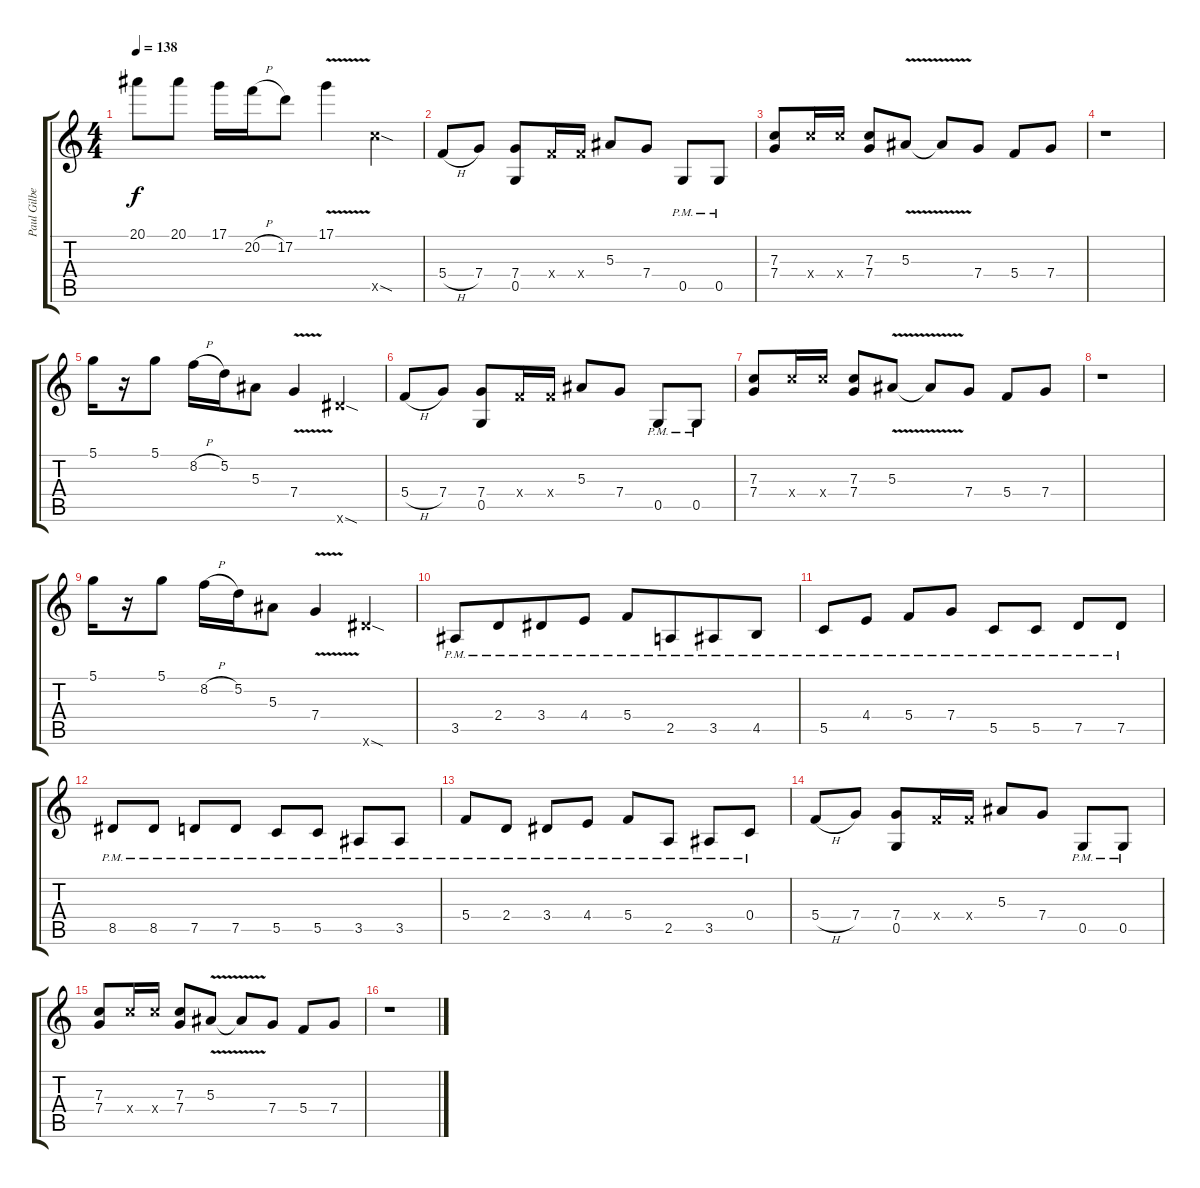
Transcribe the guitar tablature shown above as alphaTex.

\track ("Paul Gilbert" "Paul Gilbe") {instrument distortionguitar}
\staff {score tabs}
\tuning (D4 A3 F3 C3 G2 D2) {hide}
\ts (4 4)
\tempo 138
\clef g2
\ks c
20.1.8{dy f} 20.1.8 17.1.16 20.2{h}.16 17.2.8 17.1{v}.4 17.5{sod x}.4 |
5.4{h}.8 7.4.8 (7.4 0.5).8 5.4{x}.16 5.4{x}.16 5.3.8 7.4.8 0.5{pm}.8 0.5{pm}.8 |
(7.3 7.4).8 12.4{x}.16 12.4{x}.16 (7.3 7.4).8 5.3{v}.8 5.3{t}.8 7.4.8 5.4.8 7.4.8 |
r.1 |
5.1.16 r.16 5.1.8 8.2{h}.16 5.2.16 5.3.8 7.4{v}.4 13.6{sod x}.4 |
5.4{h}.8 7.4.8 (7.4 0.5).8 5.4{x}.16 5.4{x}.16 5.3.8 7.4.8 0.5{pm}.8 0.5{pm}.8 |
(7.3 7.4).8 12.4{x}.16 12.4{x}.16 (7.3 7.4).8 5.3{v}.8 5.3{t}.8 7.4.8 5.4.8 7.4.8 |
r.1 |
5.1.16 r.16 5.1.8 8.2{h}.16 5.2.16 5.3.8 7.4{v}.4 13.6{sod x}.4 |
3.5{pm}.8 2.4{pm}.8{beam merge} 3.4{pm}.8 4.4{pm}.8 5.4{pm}.8 2.5{pm}.8{beam merge} 3.5{pm}.8 4.5{pm}.8 |
5.5{pm}.8 4.4{pm}.8 5.4{pm}.8 7.4{pm}.8 5.5{pm}.8 5.5{pm}.8 7.5{pm}.8 7.5{pm}.8 |
8.5{pm}.8 8.5{pm}.8 7.5{pm}.8 7.5{pm}.8 5.5{pm}.8 5.5{pm}.8 3.5{pm}.8 3.5{pm}.8 |
5.4{pm}.8 2.4{pm}.8 3.4{pm}.8 4.4{pm}.8 5.4{pm}.8 2.5{pm}.8 3.5{pm}.8 0.4{pm}.8 |
5.4{h}.8 7.4.8 (7.4 0.5).8 5.4{x}.16 5.4{x}.16 5.3.8 7.4.8 0.5{pm}.8 0.5{pm}.8 |
(7.3 7.4).8 12.4{x}.16 12.4{x}.16 (7.3 7.4).8 5.3{v}.8 5.3{t}.8 7.4.8 5.4.8 7.4.8 |
r.1
